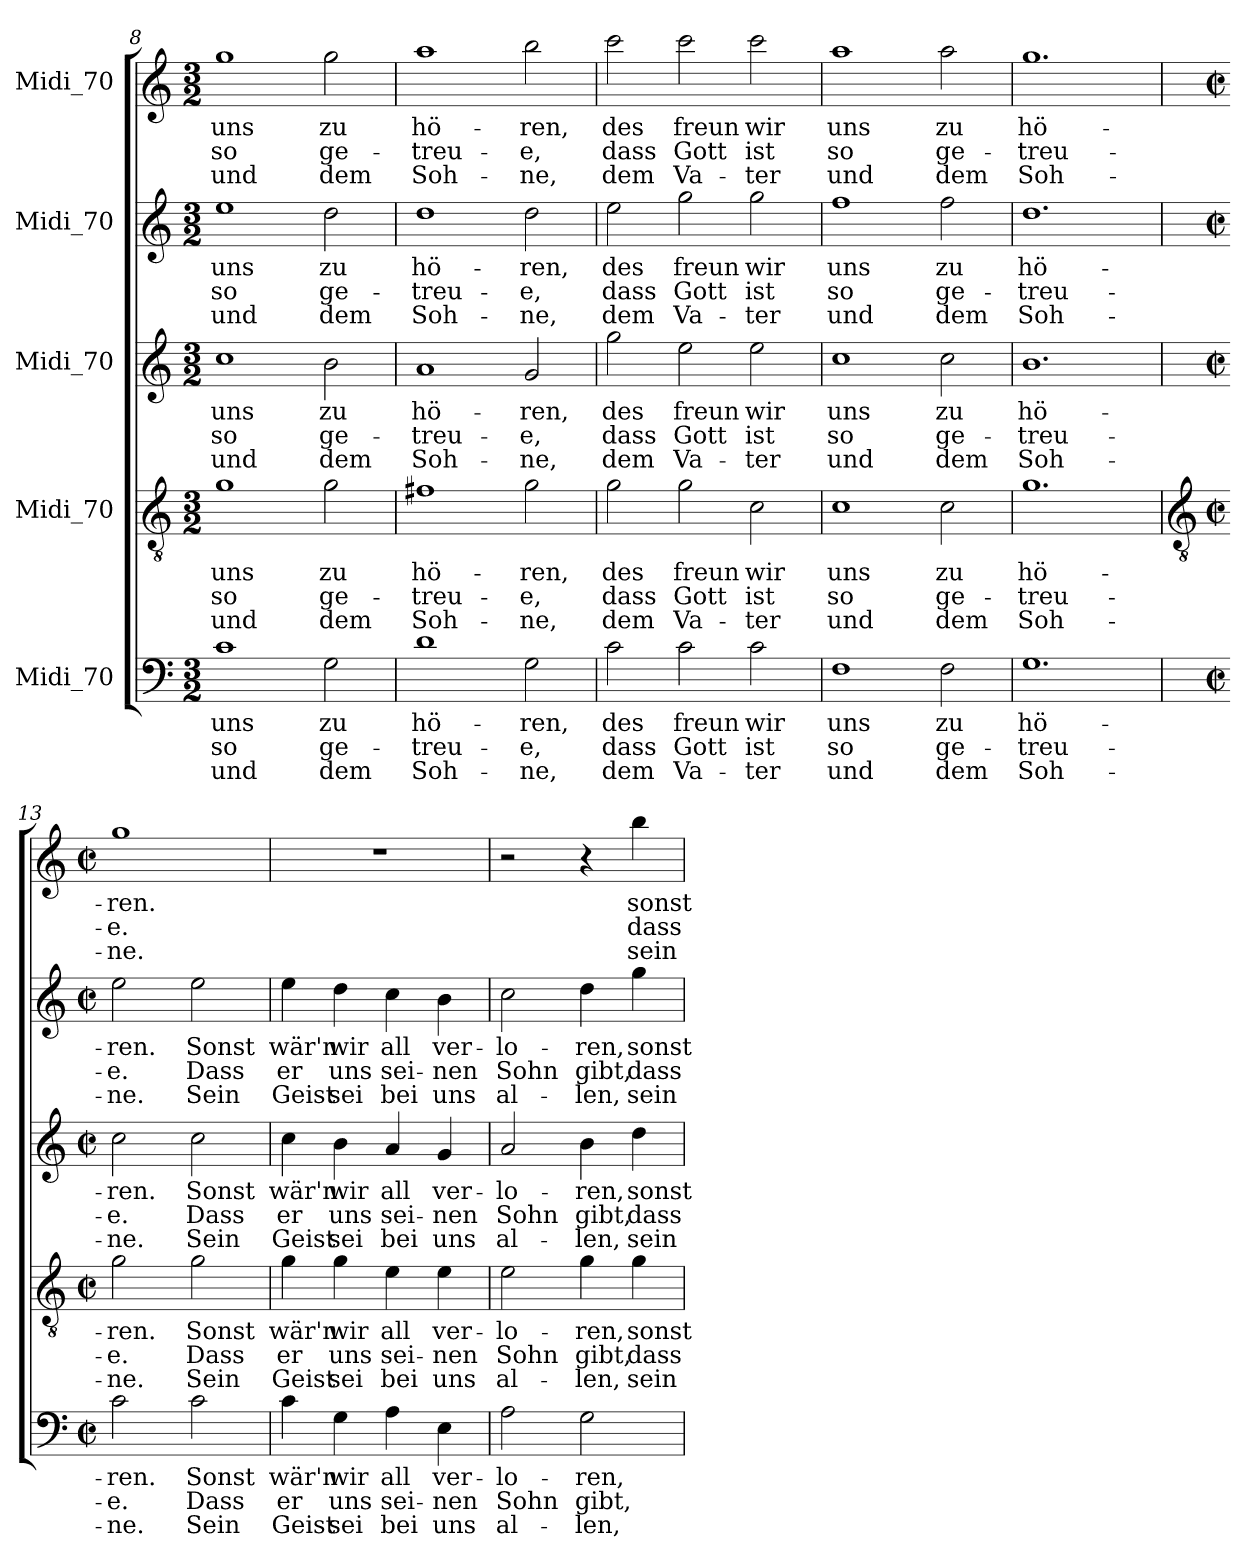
**kern	**text	**text	**text	**kern	**text	**text	**text	**kern	**text	**text	**text	**kern	**text	**text	**text	**kern	**text	**text	**text
*part5	*part5	*part5	*part5	*part4	*part4	*part4	*part4	*part3	*part3	*part3	*part3	*part2	*part2	*part2	*part2	*part1	*part1	*part1	*part1
*staff5	*staff5	*staff5	*staff5	*staff4	*staff4	*staff4	*staff4	*staff3	*staff3	*staff3	*staff3	*staff2	*staff2	*staff2	*staff2	*staff1	*staff1	*staff1	*staff1
*I"Midi_70	*	*	*	*I"Midi_70	*	*	*	*I"Midi_70	*	*	*	*I"Midi_70	*	*	*	*I"Midi_70	*	*	*
*clefF4	*	*	*	*clefGv2	*	*	*	*clefG2	*	*	*	*clefG2	*	*	*	*clefG2	*	*	*
*ITrd4c7	*	*	*	*ITrd4c7	*	*	*	*ITrd4c7	*	*	*	*ITrd4c7	*	*	*	*ITrd4c7	*	*	*
*k[b-]	*	*	*	*k[b-]	*	*	*	*k[b-]	*	*	*	*k[b-]	*	*	*	*k[b-]	*	*	*
*F:	*	*	*	*F:	*	*	*	*F:	*	*	*	*F:	*	*	*	*F:	*	*	*
*M3/2	*	*	*	*M3/2	*	*	*	*M3/2	*	*	*	*M3/2	*	*	*	*M3/2	*	*	*
=8	=8	=8	=8	=8	=8	=8	=8	=8	=8	=8	=8	=8	=8	=8	=8	=8	=8	=8	=8
!	!LO:LY:b	!LO:LY:b	!LO:LY:b	!	!LO:LY:b	!LO:LY:b	!LO:LY:b	!	!LO:LY:b	!LO:LY:b	!LO:LY:b	!	!LO:LY:b	!LO:LY:b	!LO:LY:b	!	!LO:LY:b	!LO:LY:b	!LO:LY:b
1F	uns	so	und	1c	uns	so	und	1f	uns	so	und	1a	uns	so	und	1cc	uns	so	und
!	!LO:LY:b	!LO:LY:b	!LO:LY:b	!	!LO:LY:b	!LO:LY:b	!LO:LY:b	!	!LO:LY:b	!LO:LY:b	!LO:LY:b	!	!LO:LY:b	!LO:LY:b	!LO:LY:b	!	!LO:LY:b	!LO:LY:b	!LO:LY:b
2C	zu	ge-	-dem	2c	zu	ge-	-dem	2e	zu	ge-	-dem	2g	zu	ge-	-dem	2cc	zu	ge-	-dem
=9	=9	=9	=9	=9	=9	=9	=9	=9	=9	=9	=9	=9	=9	=9	=9	=9	=9	=9	=9
!	!LO:LY:b	!LO:LY:b	!LO:LY:b	!	!LO:LY:b	!LO:LY:b	!LO:LY:b	!	!LO:LY:b	!LO:LY:b	!LO:LY:b	!	!LO:LY:b	!LO:LY:b	!LO:LY:b	!	!LO:LY:b	!LO:LY:b	!LO:LY:b
1G	hö-	-treu-	-Soh-	1Bn	hö-	-treu-	-Soh-	1d	hö-	-treu-	-Soh-	1g	hö-	-treu-	-Soh-	1dd	hö-	-treu-	-Soh-
!	!LO:LY:b	!LO:LY:b	!LO:LY:b	!	!LO:LY:b	!LO:LY:b	!LO:LY:b	!	!LO:LY:b	!LO:LY:b	!LO:LY:b	!	!LO:LY:b	!LO:LY:b	!LO:LY:b	!	!LO:LY:b	!LO:LY:b	!LO:LY:b
2C	-ren,	e,	ne,	2c	-ren,	e,	ne,	2c	-ren,	e,	ne,	2g	-ren,	e,	ne,	2ee	-ren,	e,	ne,
=10	=10	=10	=10	=10	=10	=10	=10	=10	=10	=10	=10	=10	=10	=10	=10	=10	=10	=10	=10
!	!LO:LY:b	!LO:LY:b	!LO:LY:b	!	!LO:LY:b	!LO:LY:b	!LO:LY:b	!	!LO:LY:b	!LO:LY:b	!LO:LY:b	!	!LO:LY:b	!LO:LY:b	!LO:LY:b	!	!LO:LY:b	!LO:LY:b	!LO:LY:b
2F	des	dass	dem	2c	des	dass	dem	2cc	des	dass	dem	2a	des	dass	dem	2ff	des	dass	dem
!	!LO:LY:b	!LO:LY:b	!LO:LY:b	!	!LO:LY:b	!LO:LY:b	!LO:LY:b	!	!LO:LY:b	!LO:LY:b	!LO:LY:b	!	!LO:LY:b	!LO:LY:b	!LO:LY:b	!	!LO:LY:b	!LO:LY:b	!LO:LY:b
2F	freun	Gott	Va-	2c	freun	Gott	Va-	2a	freun	Gott	Va-	2cc	freun	Gott	Va-	2ff	freun	Gott	Va-
!	!LO:LY:b	!LO:LY:b	!LO:LY:b	!	!LO:LY:b	!LO:LY:b	!LO:LY:b	!	!LO:LY:b	!LO:LY:b	!LO:LY:b	!	!LO:LY:b	!LO:LY:b	!LO:LY:b	!	!LO:LY:b	!LO:LY:b	!LO:LY:b
2F	-wir	ist	ter	2F	-wir	ist	ter	2a	-wir	ist	ter	2cc	-wir	ist	ter	2ff	-wir	ist	ter
=11	=11	=11	=11	=11	=11	=11	=11	=11	=11	=11	=11	=11	=11	=11	=11	=11	=11	=11	=11
!	!LO:LY:b	!LO:LY:b	!LO:LY:b	!	!LO:LY:b	!LO:LY:b	!LO:LY:b	!	!LO:LY:b	!LO:LY:b	!LO:LY:b	!	!LO:LY:b	!LO:LY:b	!LO:LY:b	!	!LO:LY:b	!LO:LY:b	!LO:LY:b
1BB-	uns	so	und	1F	uns	so	und	1f	uns	so	und	1b-	uns	so	und	1dd	uns	so	und
!	!LO:LY:b	!LO:LY:b	!LO:LY:b	!	!LO:LY:b	!LO:LY:b	!LO:LY:b	!	!LO:LY:b	!LO:LY:b	!LO:LY:b	!	!LO:LY:b	!LO:LY:b	!LO:LY:b	!	!LO:LY:b	!LO:LY:b	!LO:LY:b
2BB-	zu	ge-	-dem	2F	zu	ge-	-dem	2f	zu	ge-	-dem	2b-	zu	ge-	-dem	2dd	zu	ge-	-dem
=12	=12	=12	=12	=12	=12	=12	=12	=12	=12	=12	=12	=12	=12	=12	=12	=12	=12	=12	=12
!	!LO:LY:b	!LO:LY:b	!LO:LY:b	!	!LO:LY:b	!LO:LY:b	!LO:LY:b	!	!LO:LY:b	!LO:LY:b	!LO:LY:b	!	!LO:LY:b	!LO:LY:b	!LO:LY:b	!	!LO:LY:b	!LO:LY:b	!LO:LY:b
1.C	hö-	-treu-	-Soh-	1.c	hö-	-treu-	-Soh-	1.e	hö-	-treu-	-Soh-	1.g	hö-	-treu-	-Soh-	1.cc	hö-	-treu-	-Soh-
!!LO:LB:g=z
=13	=13	=13	=13	=13	=13	=13	=13	=13	=13	=13	=13	=13	=13	=13	=13	=13	=13	=13	=13
*	*	*	*	*clefGv2	*	*	*	*	*	*	*	*	*	*	*	*	*	*	*
*M2/2	*	*	*	*M2/2	*	*	*	*M2/2	*	*	*	*M2/2	*	*	*	*M2/2	*	*	*
*met(c|)	*	*	*	*met(c|)	*	*	*	*met(c|)	*	*	*	*met(c|)	*	*	*	*met(c|)	*	*	*
!	!LO:LY:b	!LO:LY:b	!LO:LY:b	!	!LO:LY:b	!LO:LY:b	!LO:LY:b	!	!LO:LY:b	!LO:LY:b	!LO:LY:b	!	!LO:LY:b	!LO:LY:b	!LO:LY:b	!	!LO:LY:b	!LO:LY:b	!LO:LY:b
2F	-ren.	e.	ne.	2c	-ren.	e.	ne.	2f	-ren.	e.	ne.	2a	-ren.	e.	ne.	1cc	-ren.	e.	ne.
!	!LO:LY:b	!LO:LY:b	!LO:LY:b	!	!LO:LY:b	!LO:LY:b	!LO:LY:b	!	!LO:LY:b	!LO:LY:b	!LO:LY:b	!	!LO:LY:b	!LO:LY:b	!LO:LY:b	!	!	!	!
2F	Sonst	Dass	Sein	2c	Sonst	Dass	Sein	2f	Sonst	Dass	Sein	2a	Sonst	Dass	Sein	.	.	.	.
=14	=14	=14	=14	=14	=14	=14	=14	=14	=14	=14	=14	=14	=14	=14	=14	=14	=14	=14	=14
!	!LO:LY:b	!LO:LY:b	!LO:LY:b	!	!LO:LY:b	!LO:LY:b	!LO:LY:b	!	!LO:LY:b	!LO:LY:b	!LO:LY:b	!	!LO:LY:b	!LO:LY:b	!LO:LY:b	!	!	!	!
4F	wär'n	er	Geist	4c	wär'n	er	Geist	4f	wär'n	er	Geist	4a	wär'n	er	Geist	1r	.	.	.
!	!LO:LY:b	!LO:LY:b	!LO:LY:b	!	!LO:LY:b	!LO:LY:b	!LO:LY:b	!	!LO:LY:b	!LO:LY:b	!LO:LY:b	!	!LO:LY:b	!LO:LY:b	!LO:LY:b	!	!	!	!
4C	wir	uns	sei	4c	wir	uns	sei	4e	wir	uns	sei	4g	wir	uns	sei	.	.	.	.
!	!LO:LY:b	!LO:LY:b	!LO:LY:b	!	!LO:LY:b	!LO:LY:b	!LO:LY:b	!	!LO:LY:b	!LO:LY:b	!LO:LY:b	!	!LO:LY:b	!LO:LY:b	!LO:LY:b	!	!	!	!
4D	all	sei-	-bei	4A	all	sei-	-bei	4d	all	sei-	-bei	4f	all	sei-	-bei	.	.	.	.
!	!LO:LY:b	!LO:LY:b	!LO:LY:b	!	!LO:LY:b	!LO:LY:b	!LO:LY:b	!	!LO:LY:b	!LO:LY:b	!LO:LY:b	!	!LO:LY:b	!LO:LY:b	!LO:LY:b	!	!	!	!
4AA	ver-	-nen	uns	4A	ver-	-nen	uns	4c	ver-	-nen	uns	4e	ver-	-nen	uns	.	.	.	.
=15	=15	=15	=15	=15	=15	=15	=15	=15	=15	=15	=15	=15	=15	=15	=15	=15	=15	=15	=15
!	!LO:LY:b	!LO:LY:b	!LO:LY:b	!	!LO:LY:b	!LO:LY:b	!LO:LY:b	!	!LO:LY:b	!LO:LY:b	!LO:LY:b	!	!LO:LY:b	!LO:LY:b	!LO:LY:b	!	!	!	!
2D	lo-	-Sohn	al-	2A	lo-	-Sohn	al-	2d	lo-	-Sohn	al-	2f	lo-	-Sohn	al-	2r	.	.	.
!	!LO:LY:b	!LO:LY:b	!LO:LY:b	!	!LO:LY:b	!LO:LY:b	!LO:LY:b	!	!LO:LY:b	!LO:LY:b	!LO:LY:b	!	!LO:LY:b	!LO:LY:b	!LO:LY:b	!	!	!	!
2C	-ren,	gibt,	len,	4c	-ren,	gibt,	len,	4e	-ren,	gibt,	len,	4g	-ren,	gibt,	len,	4r	.	.	.
!	!	!	!	!	!LO:LY:b	!LO:LY:b	!LO:LY:b	!	!LO:LY:b	!LO:LY:b	!LO:LY:b	!	!LO:LY:b	!LO:LY:b	!LO:LY:b	!	!LO:LY:b	!LO:LY:b	!LO:LY:b
.	.	.	.	4c	sonst	dass	sein	4g	sonst	dass	sein	4cc	sonst	dass	sein	4ee	sonst	dass	sein
=	=	=	=	=	=	=	=	=	=	=	=	=	=	=	=	=	=	=	=
*-	*-	*-	*-	*-	*-	*-	*-	*-	*-	*-	*-	*-	*-	*-	*-	*-	*-	*-	*-
